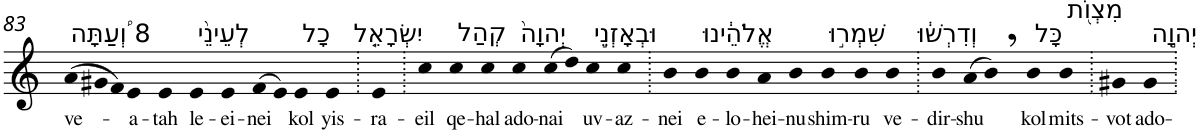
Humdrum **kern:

**kern	**text
*part1	*part1
*staff1	*staff1
*I"Piano	*
*I'Pno	*
!!LO:PB:g=z
*clefG2	*
*k[]	*
*Xtuplet	*
=83	=83
!LO:TX:a:t=8 וְ֠עַתָּה	!
!	!LO:LY:b
(>12a	ve-
12g#X	.
12f)	.
!	!LO:LY:b
4e	-a-
!	!LO:LY:b
4e	-tah
!LO:TX:a:t=לְעֵינֵ֨י	!
!	!LO:LY:b
4e	le-
!	!LO:LY:b
4e	-ei-
!	!LO:LY:b
(>8f	-nei
8e)	.
!LO:TX:a:t=כָל	!
!	!LO:LY:b
4e	kol
!LO:TX:a:t=יִשְׂרָאֵ֤ל	!
!	!LO:LY:b
4e	yis-
=84.	=84.
!	!LO:LY:b
4e	-ra-
=85.	=85.
!	!LO:LY:b
4cc	-eil
!LO:TX:a:t=קְהַל	!
!	!LO:LY:b
4cc	qe-
!	!LO:LY:b
4cc	-hal
!LO:TX:a:t=יְהוָה֙	!
!	!LO:LY:b
4cc	ado-
!	!LO:LY:b
(>8cc	-nai
8dd)	.
!LO:TX:a:t=וּבְאָזְנֵ֣י	!
!	!LO:LY:b
4cc	uv-
!	!LO:LY:b
4cc	-az-
=86.	=86.
!	!LO:LY:b
4b	-nei
!LO:TX:a:t=אֱלֹהֵ֔ינוּ	!
!	!LO:LY:b
4b	e-
!	!LO:LY:b
4b	-lo-
!	!LO:LY:b
4a	-hei-
!	!LO:LY:b
4b	-nu
!LO:TX:a:t=שִׁמְר֣וּ	!
!	!LO:LY:b
4b	shim-
!	!LO:LY:b
4b	-ru
!LO:TX:a:t=וְדִרְשׁ֔וּ	!
!	!LO:LY:b
4b	ve-
=87.	=87.
!	!LO:LY:b
4b	-dir-
!	!LO:LY:b
(>8a	-shu
8b,)	.
!LO:TX:a:t=כָּל	!
!	!LO:LY:b
4b	kol
!LO:TX:a:t=מִצְוֺ֖ת	!
!	!LO:LY:b
4b	mits-
=88.	=88.
!	!LO:LY:b
4g#X	-vot
!LO:TX:a:t=יְהוָ֣ה	!
!	!LO:LY:b
4g#	ado-
=.	=.
*-	*-
